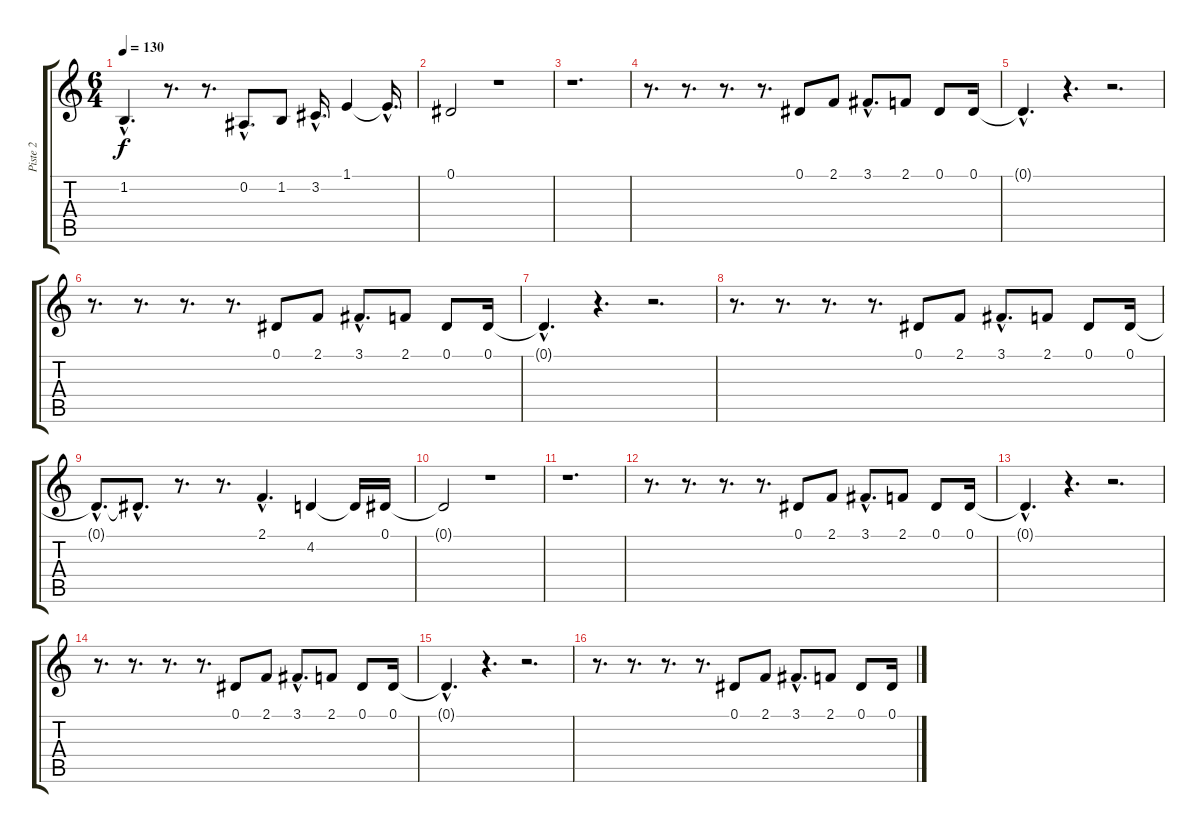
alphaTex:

\track ("Piste 2" "Piste 2") {instrument flute}
\staff {score tabs}
\tuning (Eb4 Bb3 Gb3 Db3 Ab2 Eb2) {hide}
\ts (6 4)
\tempo 130
\clef g2
\ks c
1.2{hac t}.4{d dy f} r.8{d} r.8{d} 0.2{hac}.8{d} 1.2.8 3.2{hac}.16{d} 1.1.4 1.1{hac t}.16{d} |
0.1.2 r.1 |
r.1{d} |
r.8{d} r.8{d} r.8{d} r.8{d} 0.1.8 2.1.8 3.1{hac}.8{d} 2.1.8 0.1.8 0.1.16 |
0.1{hac t}.4{d} r.4{d} r.2{d} |
r.8{d} r.8{d} r.8{d} r.8{d} 0.1.8 2.1.8 3.1{hac}.8{d} 2.1.8 0.1.8 0.1.16 |
0.1{hac t}.4{d} r.4{d} r.2{d} |
r.8{d} r.8{d} r.8{d} r.8{d} 0.1.8 2.1.8 3.1{hac}.8{d} 2.1.8 0.1.8 0.1.16 |
0.1{hac t}.8{d} 0.1{hac t}.8{d} r.8{d} r.8{d} 2.1{hac}.4{d} 4.2.4 4.2{t}.16 0.1.16 |
0.1{t}.2 r.1 |
r.1{d} |
r.8{d} r.8{d} r.8{d} r.8{d} 0.1.8 2.1.8 3.1{hac}.8{d} 2.1.8 0.1.8 0.1.16 |
0.1{hac t}.4{d} r.4{d} r.2{d} |
r.8{d} r.8{d} r.8{d} r.8{d} 0.1.8 2.1.8 3.1{hac}.8{d} 2.1.8 0.1.8 0.1.16 |
0.1{hac t}.4{d} r.4{d} r.2{d} |
r.8{d} r.8{d} r.8{d} r.8{d} 0.1.8 2.1.8 3.1{hac}.8{d} 2.1.8 0.1.8 0.1.16
